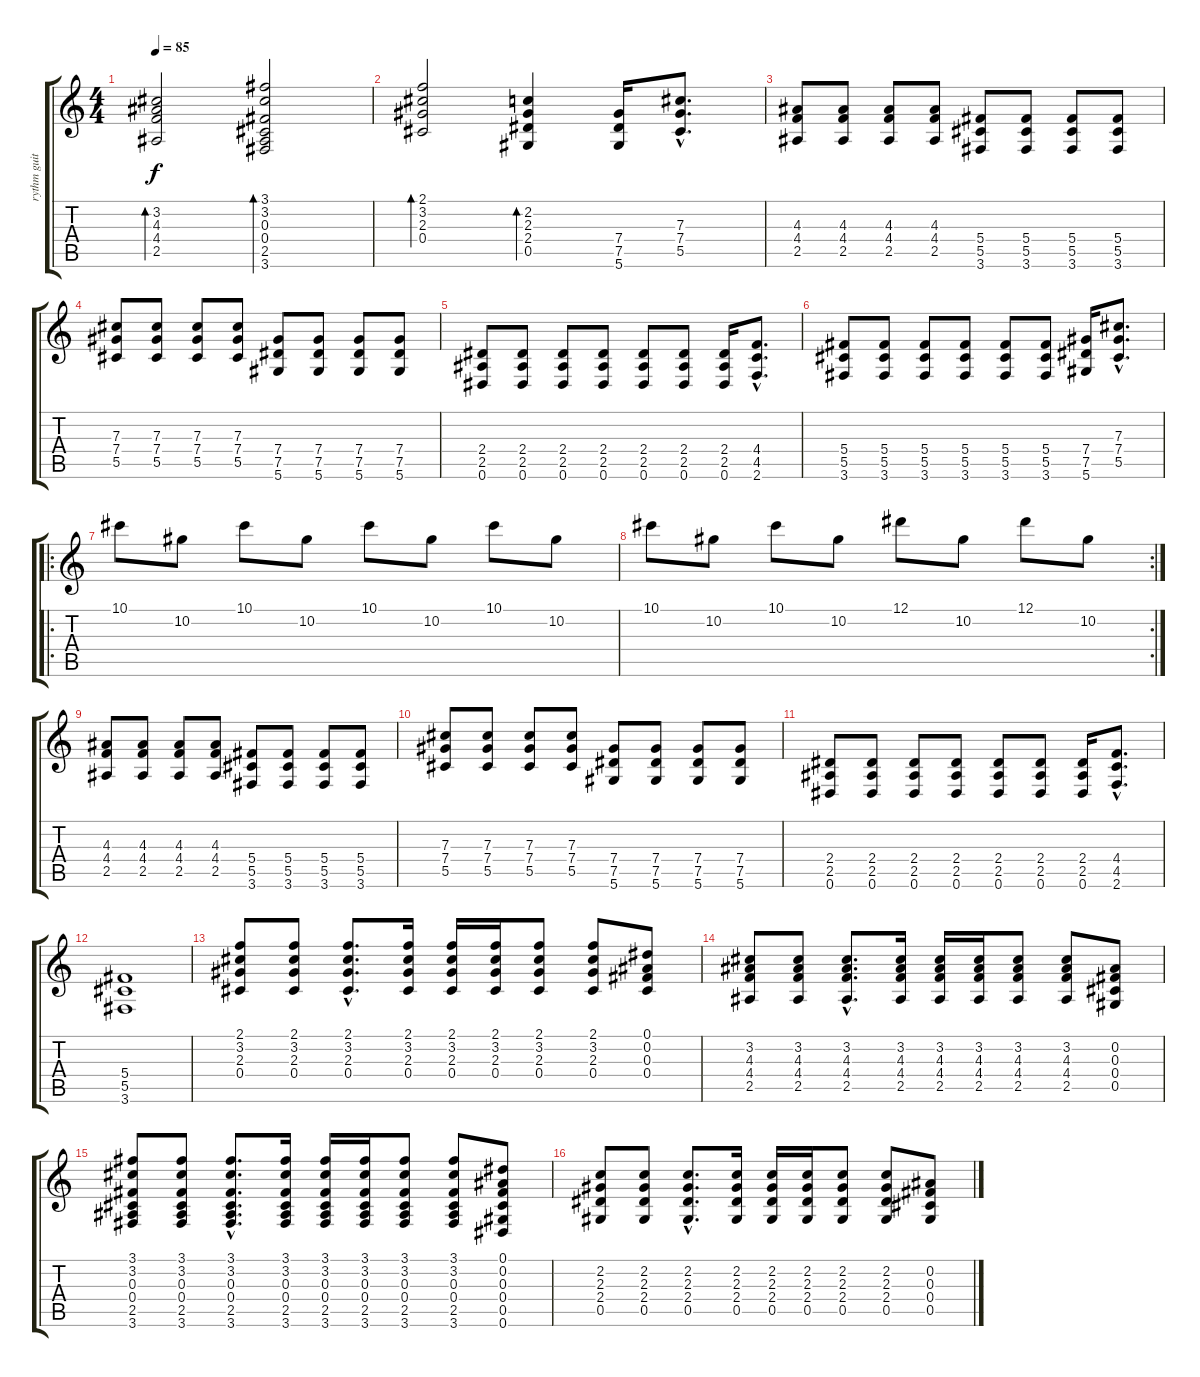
\track ("rythm guitar" "rythm guit") {instrument acousticguitarsteel}
\staff {score tabs}
\tuning (Eb4 Bb3 Gb3 Db3 Ab2 Eb2) {hide}
\ts (4 4)
\tempo 85
\clef g2
\ks c
(3.2 4.3 4.4 2.5).2{bd 60 dy f} (3.1 3.2 0.3 0.4 2.5 3.6).2{bd 60} |
(2.1 3.2 2.3 0.4).2{bd 60} (2.2 2.3 2.4 0.5).4{bd 60} (7.4 7.5 5.6).16{instrument distortionguitar} (7.3{hac} 7.4{hac} 5.5{hac}).8{d} |
(4.3 4.4 2.5).8 (4.3 4.4 2.5).8 (4.3 4.4 2.5).8 (4.3 4.4 2.5).8 (5.4 5.5 3.6).8 (5.4 5.5 3.6).8 (5.4 5.5 3.6).8 (5.4 5.5 3.6).8 |
(7.3 7.4 5.5).8 (7.3 7.4 5.5).8 (7.3 7.4 5.5).8 (7.3 7.4 5.5).8 (7.4 7.5 5.6).8 (7.4 7.5 5.6).8 (7.4 7.5 5.6).8 (7.4 7.5 5.6).8 |
(2.4 2.5 0.6).8 (2.4 2.5 0.6).8 (2.4 2.5 0.6).8 (2.4 2.5 0.6).8 (2.4 2.5 0.6).8 (2.4 2.5 0.6).8 (2.4 2.5 0.6).16 (4.4{hac} 4.5{hac} 2.6{hac}).8{d} |
(5.4 5.5 3.6).8 (5.4 5.5 3.6).8 (5.4 5.5 3.6).8 (5.4 5.5 3.6).8 (5.4 5.5 3.6).8 (5.4 5.5 3.6).8 (7.4 7.5 5.6).16 (7.3{hac} 7.4{hac} 5.5{hac}).8{d} |
\ro
10.1.8 10.2.8 10.1.8 10.2.8 10.1.8 10.2.8 10.1.8 10.2.8 |
\rc 2
10.1.8 10.2.8 10.1.8 10.2.8 12.1.8 10.2.8 12.1.8 10.2.8 |
(4.3 4.4 2.5).8 (4.3 4.4 2.5).8 (4.3 4.4 2.5).8 (4.3 4.4 2.5).8 (5.4 5.5 3.6).8 (5.4 5.5 3.6).8 (5.4 5.5 3.6).8 (5.4 5.5 3.6).8 |
(7.3 7.4 5.5).8 (7.3 7.4 5.5).8 (7.3 7.4 5.5).8 (7.3 7.4 5.5).8 (7.4 7.5 5.6).8 (7.4 7.5 5.6).8 (7.4 7.5 5.6).8 (7.4 7.5 5.6).8 |
(2.4 2.5 0.6).8 (2.4 2.5 0.6).8 (2.4 2.5 0.6).8 (2.4 2.5 0.6).8 (2.4 2.5 0.6).8 (2.4 2.5 0.6).8 (2.4 2.5 0.6).16 (4.4{hac} 4.5{hac} 2.6{hac}).8{d} |
(5.4 5.5 3.6).1 |
(2.1 3.2 2.3 0.4).8{instrument acousticguitarsteel} (2.1 3.2 2.3 0.4).8 (2.1{hac} 3.2{hac} 2.3{hac} 0.4{hac}).8{d} (2.1 3.2 2.3 0.4).16 (2.1 3.2 2.3 0.4).16 (2.1 3.2 2.3 0.4).16 (2.1 3.2 2.3 0.4).8 (2.1 3.2 2.3 0.4).8 (0.1 0.2 0.3 0.4).8 |
(3.2 4.3 4.4 2.5).8 (3.2 4.3 4.4 2.5).8 (3.2{hac} 4.3{hac} 4.4{hac} 2.5{hac}).8{d} (3.2 4.3 4.4 2.5).16 (3.2 4.3 4.4 2.5).16 (3.2 4.3 4.4 2.5).16 (3.2 4.3 4.4 2.5).8 (3.2 4.3 4.4 2.5).8 (0.2 0.3 0.4 0.5).8 |
(3.1 3.2 0.3 0.4 2.5 3.6).8 (3.1 3.2 0.3 0.4 2.5 3.6).8 (3.1{hac} 3.2{hac} 0.3{hac} 0.4{hac} 2.5{hac} 3.6{hac}).8{d} (3.1 3.2 0.3 0.4 2.5 3.6).16 (3.1 3.2 0.3 0.4 2.5 3.6).16 (3.1 3.2 0.3 0.4 2.5 3.6).16 (3.1 3.2 0.3 0.4 2.5 3.6).8 (3.1 3.2 0.3 0.4 2.5 3.6).8 (0.1 0.2 0.3 0.4 0.5 0.6).8 |
(2.2 2.3 2.4 0.5).8 (2.2 2.3 2.4 0.5).8 (2.2{hac} 2.3{hac} 2.4{hac} 0.5{hac}).8{d} (2.2 2.3 2.4 0.5).16 (2.2 2.3 2.4 0.5).16 (2.2 2.3 2.4 0.5).16 (2.2 2.3 2.4 0.5).8 (2.2 2.3 2.4 0.5).8 (0.2 0.3 0.4 0.5).8
